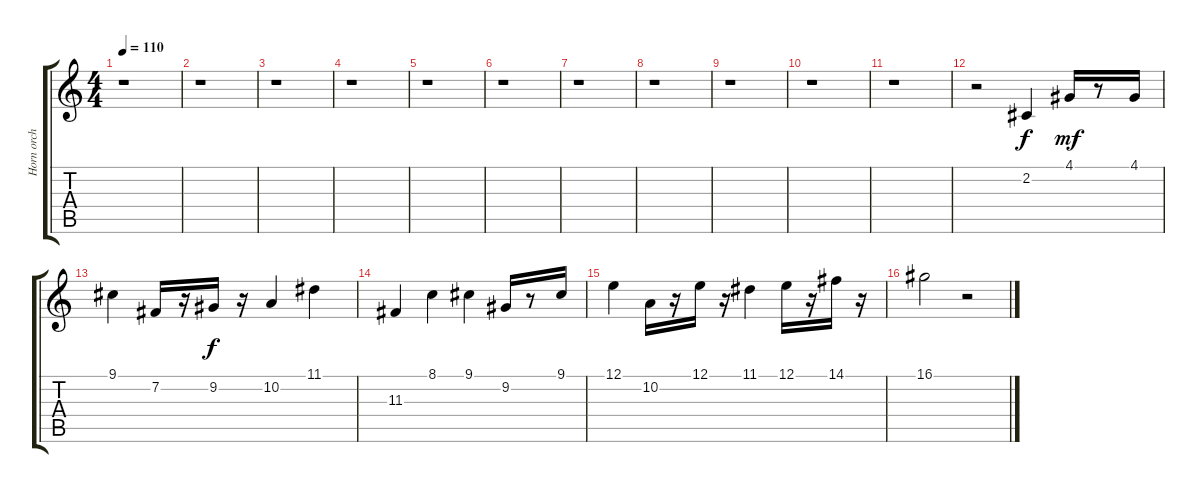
\track ("Horn orch" "Horn orch") {instrument brasssection}
\staff {score tabs}
\tuning (E4 B3 G3 D3 A2 E2) {hide}
\ts (4 4)
\tempo 110
\clef g2
\ks c
r.1{dy f} |
r.1 |
r.1 |
r.1 |
r.1 |
r.1 |
r.1 |
r.1 |
r.1 |
r.1 |
r.1 |
r.2 2.2.4 4.1.16{dy mf} r.8 4.1.16 |
9.1.4 7.2.16 r.16 9.2.16{dy f} r.16 10.2.4 11.1.4 |
11.3.4 8.1.4 9.1.4 9.2.16 r.8 9.1.16 |
12.1.4 10.2.16 r.16 12.1.16 r.16 11.1.4 12.1.16 r.16 14.1.16 r.16 |
16.1.2 r.2
